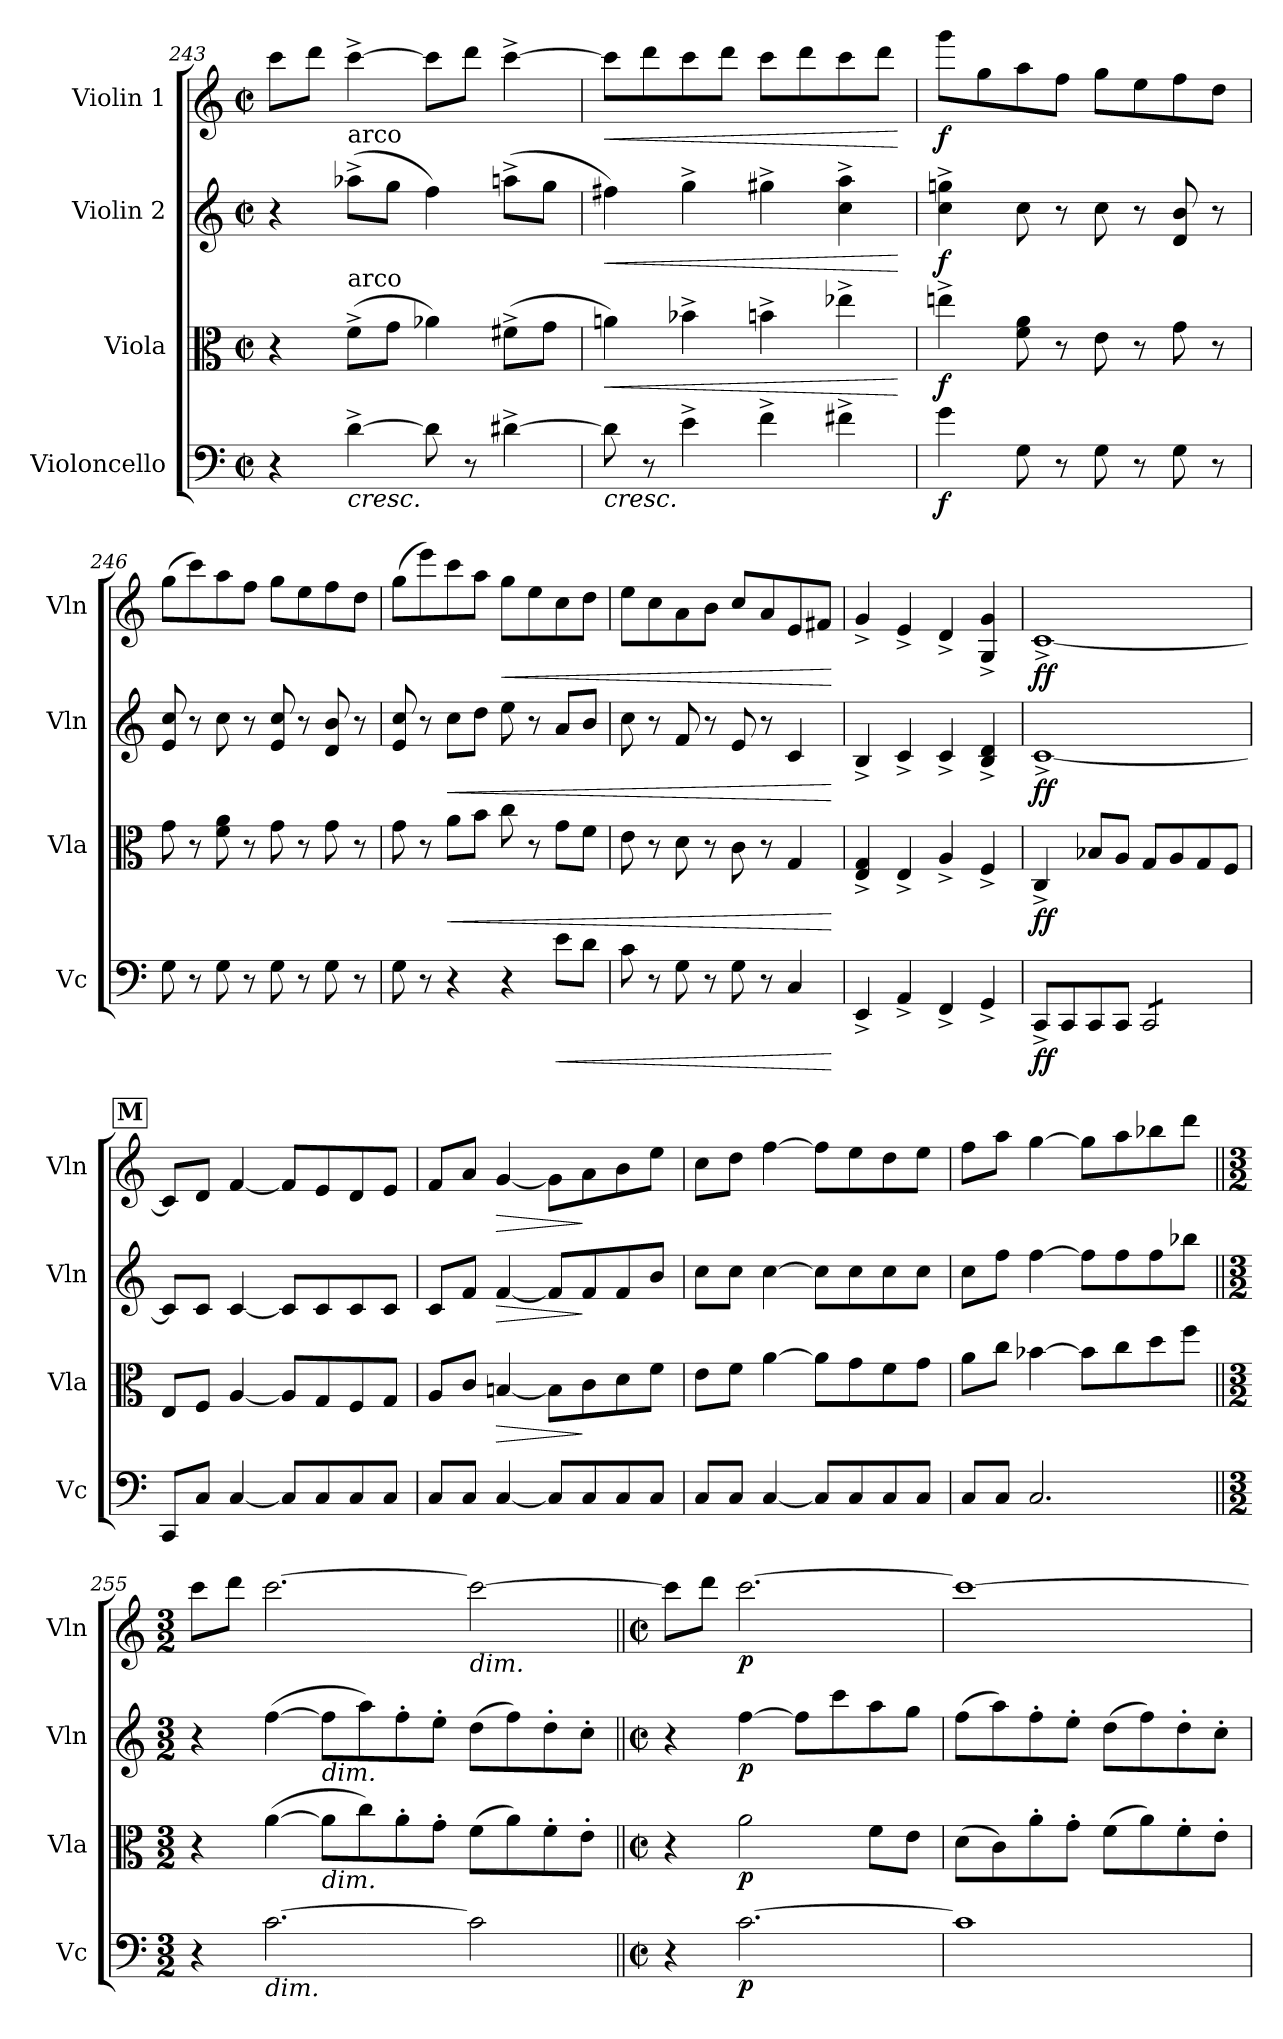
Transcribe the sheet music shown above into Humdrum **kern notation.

**kern	**dynam	**kern	**dynam	**kern	**dynam	**kern	**dynam
*part4	*part4	*part3	*part3	*part2	*part2	*part1	*part1
*staff4	*staff4	*staff3	*staff3	*staff2	*staff2	*staff1	*staff1
*I"Violoncello	*	*I"Viola	*	*I"Violin 2	*	*I"Violin 1	*
*I'Vc	*	*I'Vla	*	*I'Vln	*	*I'Vln	*
*clefF4	*	*clefC3	*	*clefG2	*	*clefG2	*
*k[]	*	*k[]	*	*k[]	*	*k[]	*
*M2/2	*	*M2/2	*	*M2/2	*	*M2/2	*
*met(c|)	*	*met(c|)	*	*met(c|)	*	*met(c|)	*
=243	=243	=243	=243	=243	=243	=243	=243
4r	.	4r	.	4r	.	8ccc\L	.
.	.	.	.	.	.	8ddd\J	.
!	!	!	!	!LO:TX:a:t=arco	!	!	!
!	!	!LO:TX:a:t=arco	!	!	!	!	!
!LO:TX:b:i:t=cresc.	!	!	!	!	!	!	!
[4d^\	.	(8f^\L	.	(8aa-X^\L	.	[4ccc^\	.
.	.	8g\J	.	8gg\J	.	.	.
8d\]	.	4a-X\)	.	4ff\)	.	8ccc\L]	.
8r	.	.	.	.	.	8ddd\J	.
[4d#X^\	.	(8f#X^\L	.	(8aan^\L	.	[4ccc^\	.
.	.	8g\J	.	8gg\J	.	.	.
!!LO:LB:g=z
=244	=244	=244	=244	=244	=244	=244	=244
!	!LO:HP:b	!	!LO:HP:b	!	!LO:HP:b	!	!LO:HP:b
8d#\]	<	4an\)	<	4ff#X\)	<	8ccc\L]	<
8r	.	.	.	.	.	8ddd\	.
4e^\	.	4b-X^\	.	4gg^\	.	8ccc\	.
.	.	.	.	.	.	8ddd\J	.
4f^\	.	4bn^\	.	4gg#X^\	.	8ccc\L	.
.	.	.	.	.	.	8ddd\	.
4f#X^\	.	4ee-X^\	.	4cc\^ 4aa\^	.	8ccc\	.
.	.	.	.	.	.	8ddd\J	.
.	.	.	[	.	[	.	[
!!LO:PB:g=z
=245	=245	=245	=245	=245	=245	=245	=245
!	!LO:DY:b	!	!LO:DY:b	!	!LO:DY:b	!	!LO:DY:b
4g\	f	4een^\	f	4cc\^ 4ggn\^	f	8ggg\L	f
.	.	.	.	.	.	8gg\	.
8G\	.	8f\ 8a\	.	8cc\	.	8aa\	.
8r	.	8r	.	8r	.	8ff\J	.
8G\	.	8e\	.	8cc\	.	8gg\L	.
8r	.	8r	.	8r	.	8ee\	.
8G\	.	8g\	.	8d/ 8b/	.	8ff\	.
8r	.	8r	.	8r	.	8dd\J	.
=246	=246	=246	=246	=246	=246	=246	=246
8G\	.	8g\	.	8e/ 8cc/	.	(8gg\L	.
8r	.	8r	.	8r	.	8ccc\)	.
8G\	.	8f\ 8a\	.	8cc\	.	8aa\	.
8r	.	8r	.	8r	.	8ff\J	.
8G\	.	8g\	.	8e/ 8cc/	.	8gg\L	.
8r	.	8r	.	8r	.	8ee\	.
8G\	.	8g\	.	8d/ 8b/	.	8ff\	.
8r	.	8r	.	8r	.	8dd\J	.
=247	=247	=247	=247	=247	=247	=247	=247
8G\	.	8g\	.	8e/ 8cc/	.	(8gg\L	.
8r	.	8r	.	8r	.	8eee\)	.
!	!	!	!LO:HP:b	!	!LO:HP:b	!	!
4r	.	8a\L	<	8cc\L	<	8ccc\	.
.	.	8b\J	.	8dd\J	.	8aa\J	.
!	!	!	!	!	!	!	!LO:HP:b
4r	.	8cc\	.	8ee\	.	8gg\L	<
.	.	8r	.	8r	.	8ee\	.
!	!LO:HP:b	!	!	!	!	!	!
8e\L	<	8g\L	.	8a/L	.	8cc\	.
8d\J	.	8f\J	.	8b/J	.	8dd\J	.
=248	=248	=248	=248	=248	=248	=248	=248
8c\	.	8e\	.	8cc\	.	8ee\L	.
8r	.	8r	.	8r	.	8cc\	.
8G\	.	8d\	.	8f/	.	8a\	.
8r	.	8r	.	8r	.	8b\J	.
8G\	.	8c\	.	8e/	.	8cc/L	.
8r	.	8r	.	8r	.	8a/	.
4C/	.	4G/	.	4c/	.	8e/	.
.	.	.	.	.	.	8f#X/J	.
.	[	.	[	.	[	.	[
=249	=249	=249	=249	=249	=249	=249	=249
4EE^/	.	4E/^ 4G/^	.	4B^/	.	4g^/	.
4AA^/	.	4E^/	.	4c^/	.	4e^/	.
4FF^/	.	4A^/	.	4c^/	.	4d^/	.
4GG^/	.	4F^/	.	4B/^ 4d/^	.	4G/^ 4g/^	.
!!LO:LB:g=z
=250	=250	=250	=250	=250	=250	=250	=250
!	!LO:DY:b	!	!LO:DY:b	!	!LO:DY:b	!	!LO:DY:b
8CC^/L	ff	4C^/	ff	[1c^	ff	[1c^	ff
8CC/	.	.	.	.	.	.	.
8CC/	.	8B-X/L	.	.	.	.	.
8CC/J	.	8A/J	.	.	.	.	.
*tremolo	*	*	*	*	*	*	*
8CC/L	.	8G/L	.	.	.	.	.
8CC/	.	8A/	.	.	.	.	.
8CC/	.	8G/	.	.	.	.	.
8CC/J	.	8F/J	.	.	.	.	.
*Xtremolo	*	*	*	*	*	*	*
!!LO:REH:place=s1:a:B:cj:fs=14:t=M
=251	=251	=251	=251	=251	=251	=251	=251
8CC/L	.	8E/L	.	8c/L]	.	8c/L]	.
8C/J	.	8F/J	.	8c/J	.	8d/J	.
[4C/	.	[4A/	.	[4c/	.	[4f/	.
8C/L]	.	8A/L]	.	8c/L]	.	8f/L]	.
8C/	.	8G/	.	8c/	.	8e/	.
8C/	.	8F/	.	8c/	.	8d/	.
8C/J	.	8G/J	.	8c/J	.	8e/J	.
=252	=252	=252	=252	=252	=252	=252	=252
8C/L	.	8A/L	.	8c/L	.	8f/L	.
8C/J	.	8c/J	.	8f/J	.	8a/J	.
!	!	!	!LO:HP:b	!	!LO:HP:b	!	!LO:HP:b
[4C/	.	[4Bn/	>	[4f/	>	[4g/	>
8C/L]	.	8B\L]	.	8f/L]	.	8g\L]	.
8C/	[	8c\	]	8f/	]	8a\	]
8C/	.	8d\	.	8f/	.	8b\	.
8C/J	.	8f\J	.	8b/J	.	8ee\J	.
=253	=253	=253	=253	=253	=253	=253	=253
8C/L	.	8e\L	.	8cc\L	.	8cc\L	.
8C/J	.	8f\J	.	8cc\J	.	8dd\J	.
[4C/	.	[4a\	.	[4cc\	.	[4ff\	.
8C/L]	.	8a\L]	.	8cc\L]	.	8ff\L]	.
8C/	.	8g\	.	8cc\	.	8ee\	.
8C/	.	8f\	.	8cc\	.	8dd\	.
8C/J	.	8g\J	.	8cc\J	.	8ee\J	.
=254	=254	=254	=254	=254	=254	=254	=254
8C/L	.	8a\L	.	8cc\L	.	8ff\L	.
8C/J	.	8cc\J	.	8ff\J	.	8aa\J	.
2.C/	.	[4b-X\	.	[4ff\	.	[4gg\	.
.	.	8b-\L]	.	8ff\L]	.	8gg\L]	.
.	.	8cc\	.	8ff\	.	8aa\	.
.	.	8dd\	.	8ff\	.	8bb-X\	.
.	.	8ff\J	.	8bb-X\J	.	8ddd\J	.
!!LO:LB:g=z
=255||	=255||	=255||	=255||	=255||	=255||	=255||	=255||
*M3/2	*	*M3/2	*	*M3/2	*	*M3/2	*
4r	.	4r	.	4r	.	8ccc\L	.
.	.	.	.	.	.	8ddd\J	.
!LO:TX:b:i:t=dim.	!	!	!	!	!	!	!
[2.c\	.	([4a\	.	([4ff\	.	[2.ccc\	.
!	!	!	!	!LO:TX:b:i:t=dim.	!	!	!
!	!	!LO:TX:b:i:t=dim.	!	!	!	!	!
.	.	8a\L]	.	8ff\L]	.	.	.
.	.	8cc\)	.	8aa\)	.	.	.
.	.	8a'\	.	8ff'\	.	.	.
.	.	8g'\J	.	8ee'\J	.	.	.
!	!	!	!	!	!	!LO:TX:b:i:t=dim.	!
2c\]	.	(8f\L	.	(8dd\L	.	2ccc\_	.
.	.	8a\)	.	8ff\)	.	.	.
.	.	8f'\	.	8dd'\	.	.	.
.	.	8e'\J	.	8cc'\J	.	.	.
=256||	=256||	=256||	=256||	=256||	=256||	=256||	=256||
*M2/2	*	*M2/2	*	*M2/2	*	*M2/2	*
*met(c|)	*	*met(c|)	*	*met(c|)	*	*met(c|)	*
4r	.	4r	.	4r	.	8ccc\L]	.
.	.	.	.	.	.	8ddd\J	.
!	!LO:DY:b	!	!LO:DY:b	!	!LO:DY:b	!	!LO:DY:b
[2.c\	p	2a\	p	[4ff\	p	[2.ccc\	p
.	.	.	.	8ff\L]	.	.	.
.	.	.	.	8ccc\	.	.	.
.	.	8f\L	.	8aa\	.	.	.
.	.	8e\J	.	8gg\J	.	.	.
=257	=257	=257	=257	=257	=257	=257	=257
1c]	.	(8d\L	.	(8ff\L	.	1ccc_	.
.	.	8c\)	.	8aa\)	.	.	.
.	.	8a'\	.	8ff'\	.	.	.
.	.	8g'\J	.	8ee'\J	.	.	.
.	.	(8f\L	.	(8dd\L	.	.	.
.	.	8a\)	.	8ff\)	.	.	.
.	.	8f'\	.	8dd'\	.	.	.
.	.	8e'\J	.	8cc'\J	.	.	.
=	=	=	=	=	=	=	=
*-	*-	*-	*-	*-	*-	*-	*-
